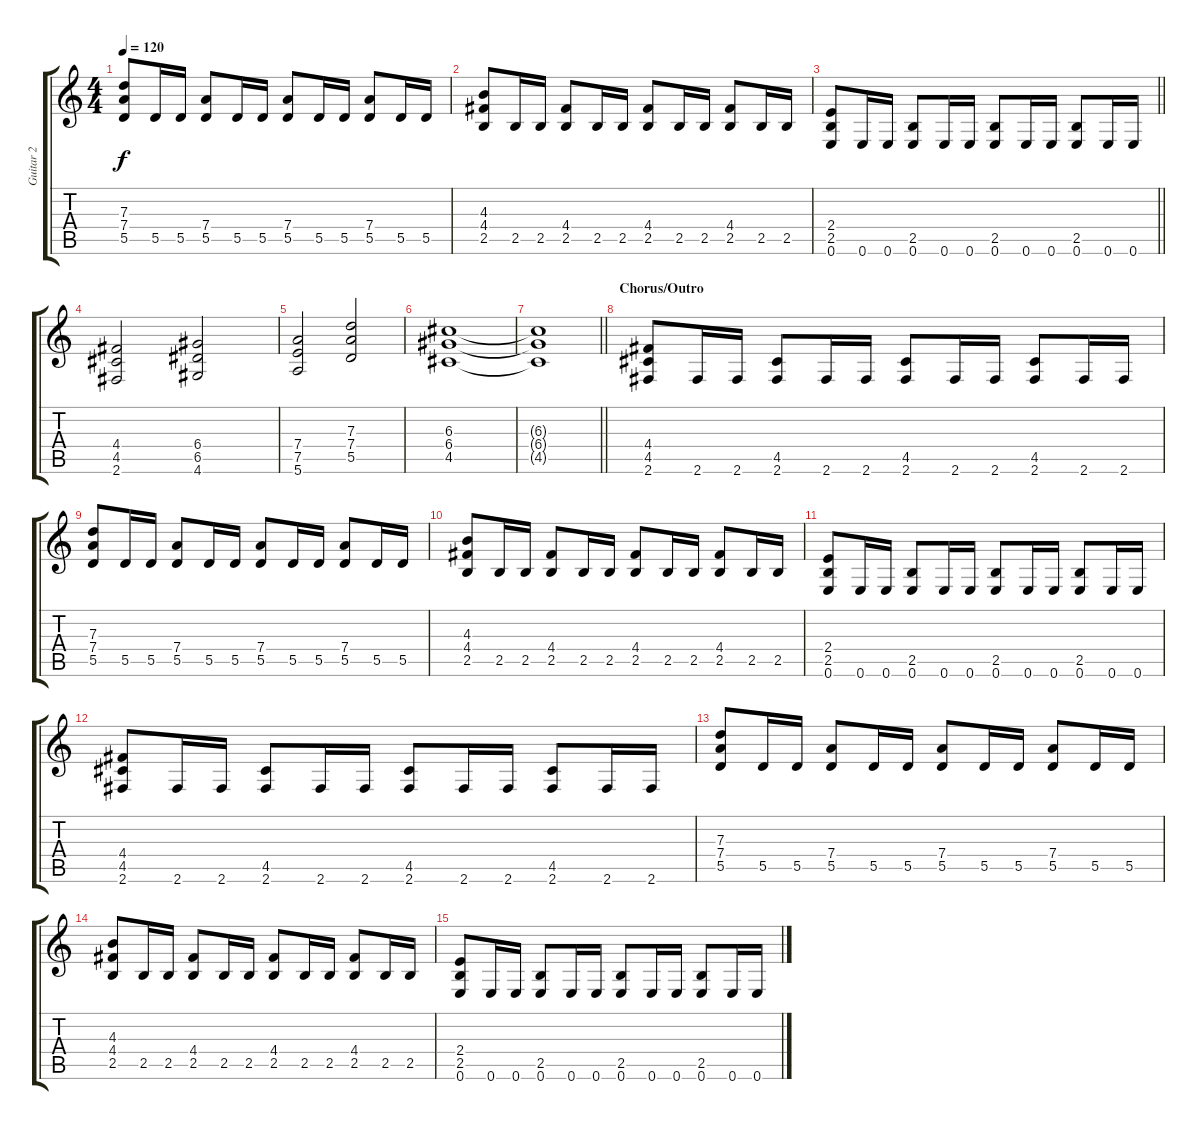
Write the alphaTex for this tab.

\track ("Guitar 2" "Guitar 2") {instrument overdrivenguitar}
\staff {score tabs}
\tuning (E4 B3 G3 D3 A2 E2) {hide}
\ts (4 4)
\tempo 120
\clef g2
\ks c
(7.3 7.4 5.5).8{dy f} 5.5.16 5.5.16 (7.4 5.5).8 5.5.16 5.5.16 (7.4 5.5).8 5.5.16 5.5.16 (7.4 5.5).8 5.5.16 5.5.16 |
(4.3 4.4 2.5).8 2.5.16 2.5.16 (4.4 2.5).8 2.5.16 2.5.16 (4.4 2.5).8 2.5.16 2.5.16 (4.4 2.5).8 2.5.16 2.5.16 |
\barLineRight lightlight
(2.4 2.5 0.6).8 0.6.16 0.6.16 (2.5 0.6).8 0.6.16 0.6.16 (2.5 0.6).8 0.6.16 0.6.16 (2.5 0.6).8 0.6.16 0.6.16 |
(4.4 4.5 2.6).2 (6.4 6.5 4.6).2 |
(7.4 7.5 5.6).2 (7.3 7.4 5.5).2 |
(6.3 6.4 4.5).1 |
\barLineRight lightlight
(6.3{t} 6.4{t} 4.5{t}).1 |
\section ("" "Chorus/Outro")
(4.4 4.5 2.6).8 2.6.16 2.6.16 (4.5 2.6).8 2.6.16 2.6.16 (4.5 2.6).8 2.6.16 2.6.16 (4.5 2.6).8 2.6.16 2.6.16 |
(7.3 7.4 5.5).8 5.5.16 5.5.16 (7.4 5.5).8 5.5.16 5.5.16 (7.4 5.5).8 5.5.16 5.5.16 (7.4 5.5).8 5.5.16 5.5.16 |
(4.3 4.4 2.5).8 2.5.16 2.5.16 (4.4 2.5).8 2.5.16 2.5.16 (4.4 2.5).8 2.5.16 2.5.16 (4.4 2.5).8 2.5.16 2.5.16 |
(2.4 2.5 0.6).8 0.6.16 0.6.16 (2.5 0.6).8 0.6.16 0.6.16 (2.5 0.6).8 0.6.16 0.6.16 (2.5 0.6).8 0.6.16 0.6.16 |
(4.4 4.5 2.6).8 2.6.16 2.6.16 (4.5 2.6).8 2.6.16 2.6.16 (4.5 2.6).8 2.6.16 2.6.16 (4.5 2.6).8 2.6.16 2.6.16 |
(7.3 7.4 5.5).8 5.5.16 5.5.16 (7.4 5.5).8 5.5.16 5.5.16 (7.4 5.5).8 5.5.16 5.5.16 (7.4 5.5).8 5.5.16 5.5.16 |
(4.3 4.4 2.5).8 2.5.16 2.5.16 (4.4 2.5).8 2.5.16 2.5.16 (4.4 2.5).8 2.5.16 2.5.16 (4.4 2.5).8 2.5.16 2.5.16 |
(2.4 2.5 0.6).8 0.6.16 0.6.16 (2.5 0.6).8 0.6.16 0.6.16 (2.5 0.6).8 0.6.16 0.6.16 (2.5 0.6).8 0.6.16 0.6.16
